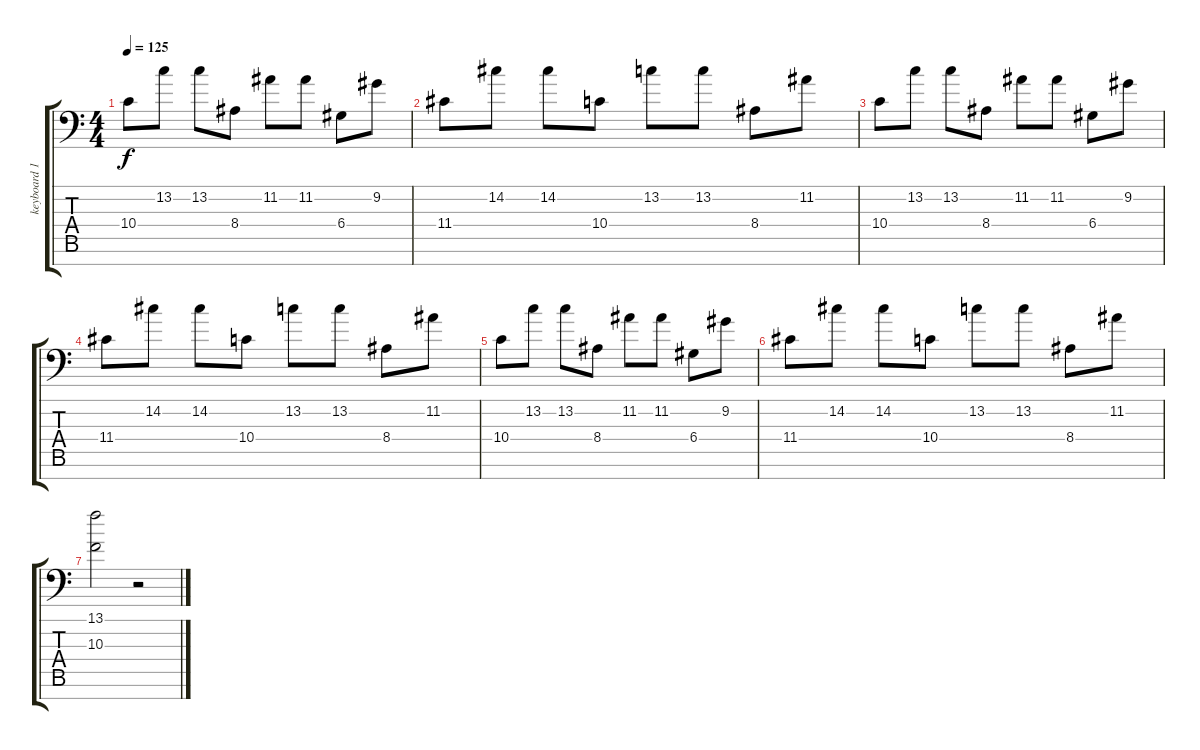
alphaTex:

\track ("keyboard 1" "keyboard 1") {instrument lead2sawtooth}
\staff {score tabs}
\tuning (E4 B3 G3 D3 A2 E2 A1) {hide}
\ts (4 4)
\tempo 125
\clef f4
\ks c
10.4.8{dy f} 13.2.8 13.2.8 8.4.8 11.2.8 11.2.8 6.4.8 9.2.8 |
11.4.8 14.2.8 14.2.8 10.4.8 13.2.8 13.2.8 8.4.8 11.2.8 |
10.4.8 13.2.8 13.2.8 8.4.8 11.2.8 11.2.8 6.4.8 9.2.8 |
11.4.8 14.2.8 14.2.8 10.4.8 13.2.8 13.2.8 8.4.8 11.2.8 |
10.4.8 13.2.8 13.2.8 8.4.8 11.2.8 11.2.8 6.4.8 9.2.8 |
11.4.8 14.2.8 14.2.8 10.4.8 13.2.8 13.2.8 8.4.8 11.2.8 |
(13.1 10.3).2 r.2
